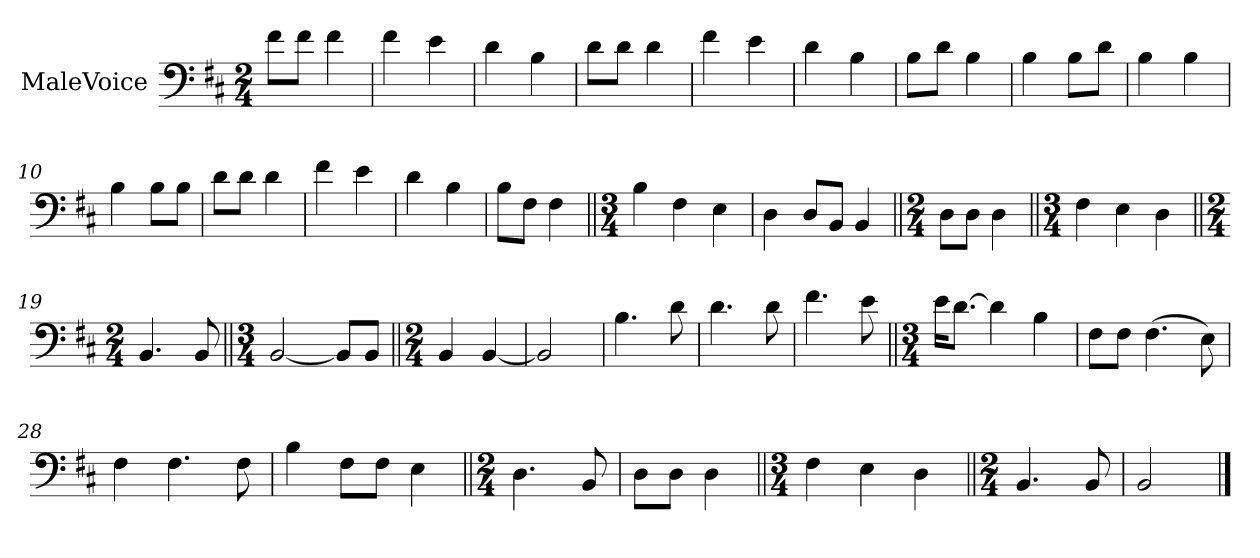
**kern
*part1
*staff1
*I"MaleVoice
*clefF4
*k[f#c#]
*M2/4
*MM126
=
8f#\L
8f#\J
4f#
=2
4f#
4e
=3
4d
4B
=4
8d\L
8d\J
4d
=5
4f#
4e
=6
4d
4B
=7
8B\L
8d\J
4B
=8
4B
8B\L
8d\J
=9
4B
4B
=10
4B
8B\L
8B\J
=11
8d\L
8d\J
4d
=12
4f#
4e
=13
4d
4B
=14
8B\L
8F#\J
4F#
=15||
*M3/4
4B
4F#
4E
=16
4D
8D/L
8BB/J
4BB
=17||
*M2/4
8D\L
8D\J
4D
=18||
*M3/4
4F#
4E
4D
=19||
*M2/4
4.BB
8BB
=20||
*M3/4
[2BB
8BB/L]
8BB/J
=21||
*M2/4
4BB
[4BB
=22
2BB]
=23
*MM144
4.B
8d
=24
4.d
8d
=25
4.f#
8e
=26||
*M3/4
16e\KL
[8.d\J
4d]
4B
=27
8F#\L
8F#\J
(4.F#
8E)
=28
4F#
4.F#
8F#
=29
4B
8F#\L
8F#\J
4E
=30||
*M2/4
4.D
8BB
=31
*MM126
8D\L
8D\J
4D
=32||
*M3/4
4F#
4E
4D
=33||
*M2/4
4.BB
8BB
=34
2BB
==
*-
